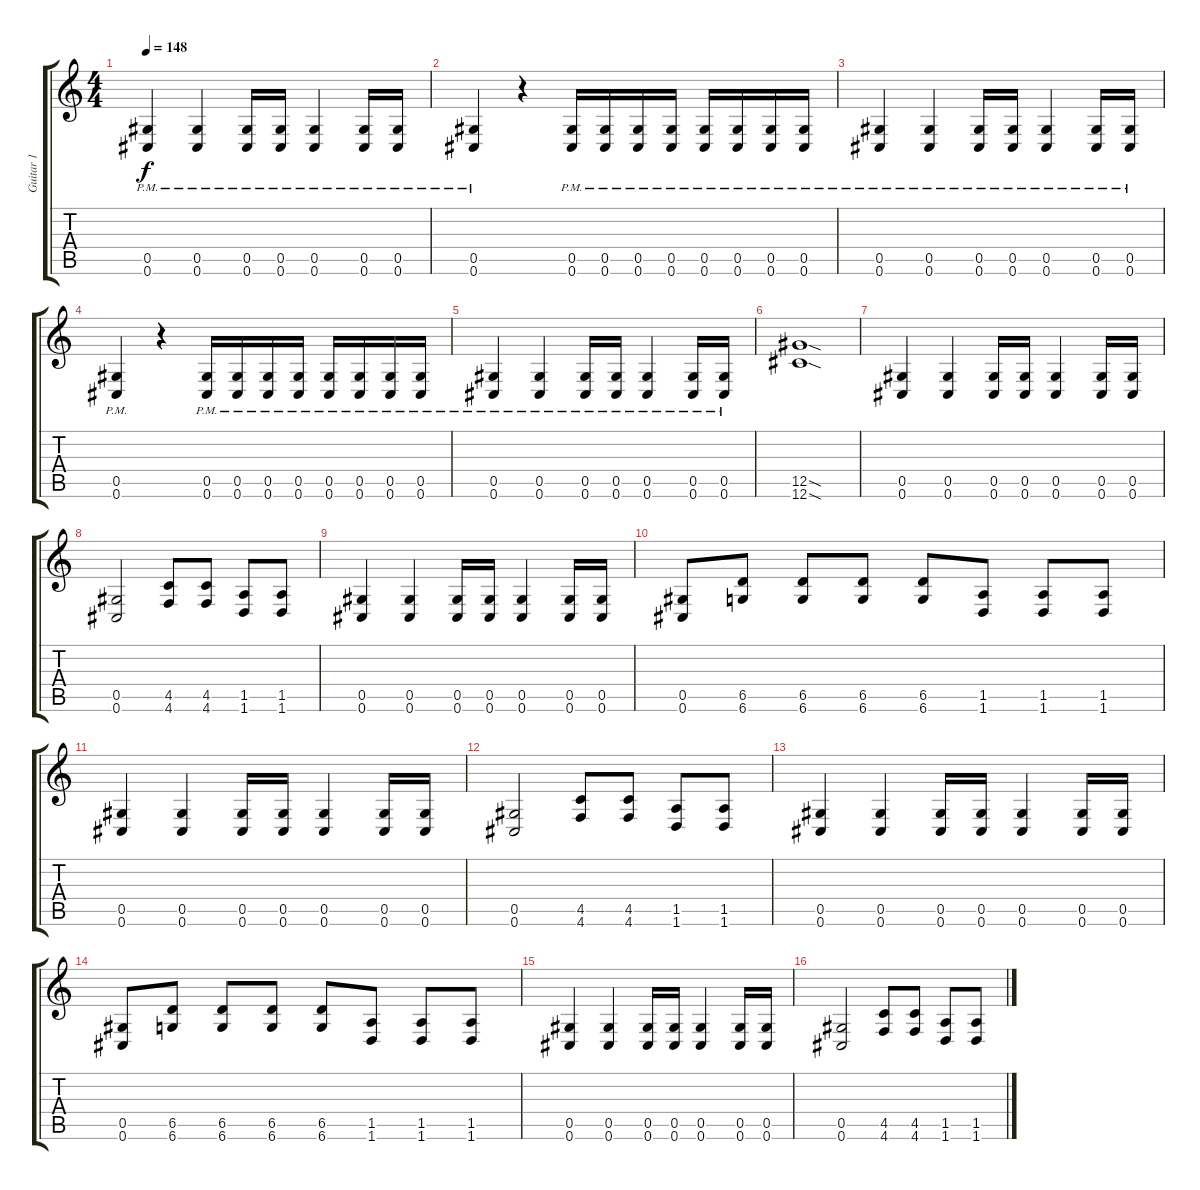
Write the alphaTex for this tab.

\track ("Guitar 1" "Guitar 1") {instrument distortionguitar}
\staff {score tabs}
\tuning (Eb4 Bb3 Gb3 Db3 Ab2 Db2) {hide}
\ts (4 4)
\tempo 148
\clef g2
\ks c
(0.5{pm} 0.6{pm}).4{dy f} (0.5{pm} 0.6{pm}).4 (0.5{pm} 0.6{pm}).16 (0.5{pm} 0.6{pm}).16 (0.5{pm} 0.6{pm}).4 (0.5{pm} 0.6{pm}).16 (0.5{pm} 0.6{pm}).16 |
(0.5{pm} 0.6{pm}).4 r.4 (0.5{pm} 0.6{pm}).16 (0.5{pm} 0.6{pm}).16 (0.5{pm} 0.6{pm}).16 (0.5{pm} 0.6{pm}).16 (0.5{pm} 0.6{pm}).16 (0.5{pm} 0.6{pm}).16 (0.5{pm} 0.6{pm}).16 (0.5{pm} 0.6{pm}).16 |
(0.5{pm} 0.6{pm}).4 (0.5{pm} 0.6{pm}).4 (0.5{pm} 0.6{pm}).16 (0.5{pm} 0.6{pm}).16 (0.5{pm} 0.6{pm}).4 (0.5{pm} 0.6{pm}).16 (0.5{pm} 0.6{pm}).16 |
(0.5{pm} 0.6{pm}).4 r.4 (0.5{pm} 0.6{pm}).16 (0.5{pm} 0.6{pm}).16 (0.5{pm} 0.6{pm}).16 (0.5{pm} 0.6{pm}).16 (0.5{pm} 0.6{pm}).16 (0.5{pm} 0.6{pm}).16 (0.5{pm} 0.6{pm}).16 (0.5{pm} 0.6{pm}).16 |
(0.5{pm} 0.6{pm}).4 (0.5{pm} 0.6{pm}).4 (0.5{pm} 0.6{pm}).16 (0.5{pm} 0.6{pm}).16 (0.5{pm} 0.6{pm}).4 (0.5{pm} 0.6{pm}).16 (0.5{pm} 0.6{pm}).16 |
(12.5{sod} 12.6{sod}).1 |
(0.5 0.6).4 (0.5 0.6).4 (0.5 0.6).16 (0.5 0.6).16 (0.5 0.6).4 (0.5 0.6).16 (0.5 0.6).16 |
(0.5 0.6).2 (4.5 4.6).8 (4.5 4.6).8 (1.5 1.6).8 (1.5 1.6).8 |
(0.5 0.6).4 (0.5 0.6).4 (0.5 0.6).16 (0.5 0.6).16 (0.5 0.6).4 (0.5 0.6).16 (0.5 0.6).16 |
(0.5 0.6).8 (6.5 6.6).8 (6.5 6.6).8 (6.5 6.6).8 (6.5 6.6).8 (1.5 1.6).8 (1.5 1.6).8 (1.5 1.6).8 |
(0.5 0.6).4 (0.5 0.6).4 (0.5 0.6).16 (0.5 0.6).16 (0.5 0.6).4 (0.5 0.6).16 (0.5 0.6).16 |
(0.5 0.6).2 (4.5 4.6).8 (4.5 4.6).8 (1.5 1.6).8 (1.5 1.6).8 |
(0.5 0.6).4 (0.5 0.6).4 (0.5 0.6).16 (0.5 0.6).16 (0.5 0.6).4 (0.5 0.6).16 (0.5 0.6).16 |
(0.5 0.6).8 (6.5 6.6).8 (6.5 6.6).8 (6.5 6.6).8 (6.5 6.6).8 (1.5 1.6).8 (1.5 1.6).8 (1.5 1.6).8 |
(0.5 0.6).4 (0.5 0.6).4 (0.5 0.6).16 (0.5 0.6).16 (0.5 0.6).4 (0.5 0.6).16 (0.5 0.6).16 |
(0.5 0.6).2 (4.5 4.6).8 (4.5 4.6).8 (1.5 1.6).8 (1.5 1.6).8
